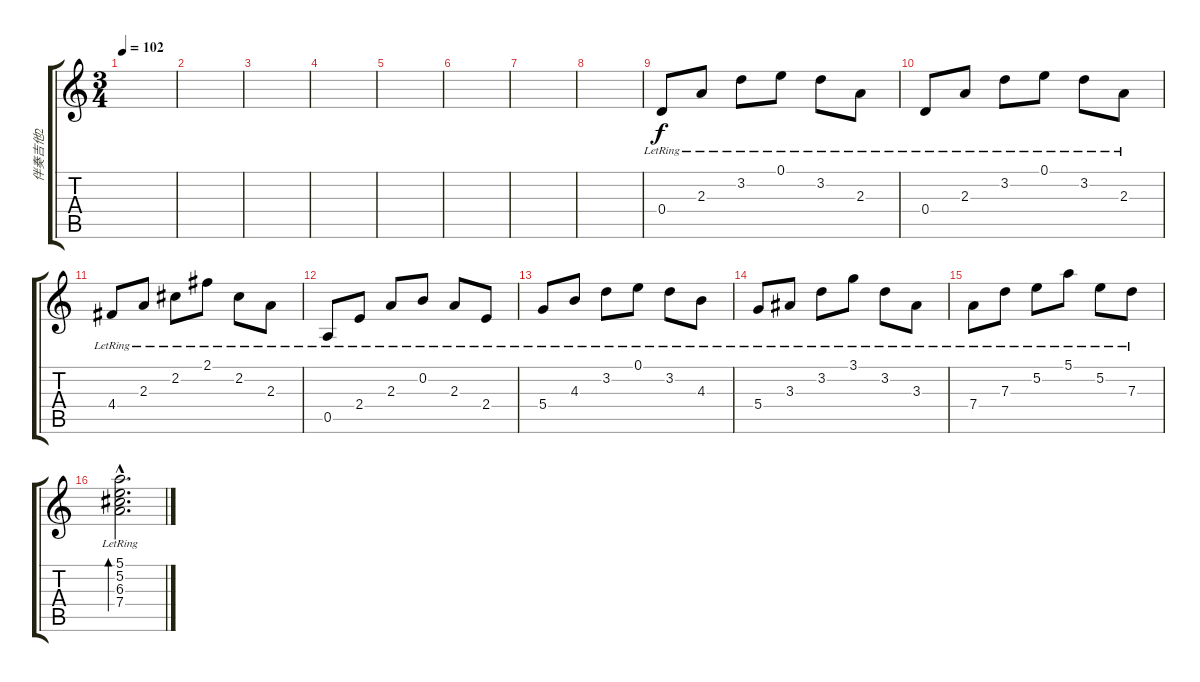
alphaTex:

\track ("伴奏吉他2" "伴奏吉他2") {instrument acousticguitarnylon}
\staff {score tabs}
\tuning (E4 B3 G3 D3 A2 E2) {hide}
\ts (3 4)
\tempo 102
\clef g2
\ks c
|
|
|
|
|
|
|
|
0.4{lr}.8 2.3{lr}.8 3.2{lr}.8 0.1{lr}.8 3.2{lr}.8 2.3{lr}.8 |
0.4{lr}.8 2.3{lr}.8 3.2{lr}.8 0.1{lr}.8 3.2{lr}.8 2.3{lr}.8 |
4.4{lr}.8 2.3{lr}.8 2.2{lr}.8 2.1{lr}.8 2.2{lr}.8 2.3{lr}.8 |
0.5{lr}.8 2.4{lr}.8 2.3{lr}.8 0.2{lr}.8 2.3{lr}.8 2.4{lr}.8 |
5.4{lr}.8 4.3{lr}.8 3.2{lr}.8 0.1{lr}.8 3.2{lr}.8 4.3{lr}.8 |
5.4{lr}.8 3.3{lr}.8 3.2{lr}.8 3.1{lr}.8 3.2{lr}.8 3.3{lr}.8 |
7.4{lr}.8 7.3{lr}.8 5.2{lr}.8 5.1{lr}.8 5.2{lr}.8 7.3{lr}.8 |
(5.1{hac lr} 5.2{hac lr} 6.3{hac lr} 7.4{hac lr}).2{d bd 480}
